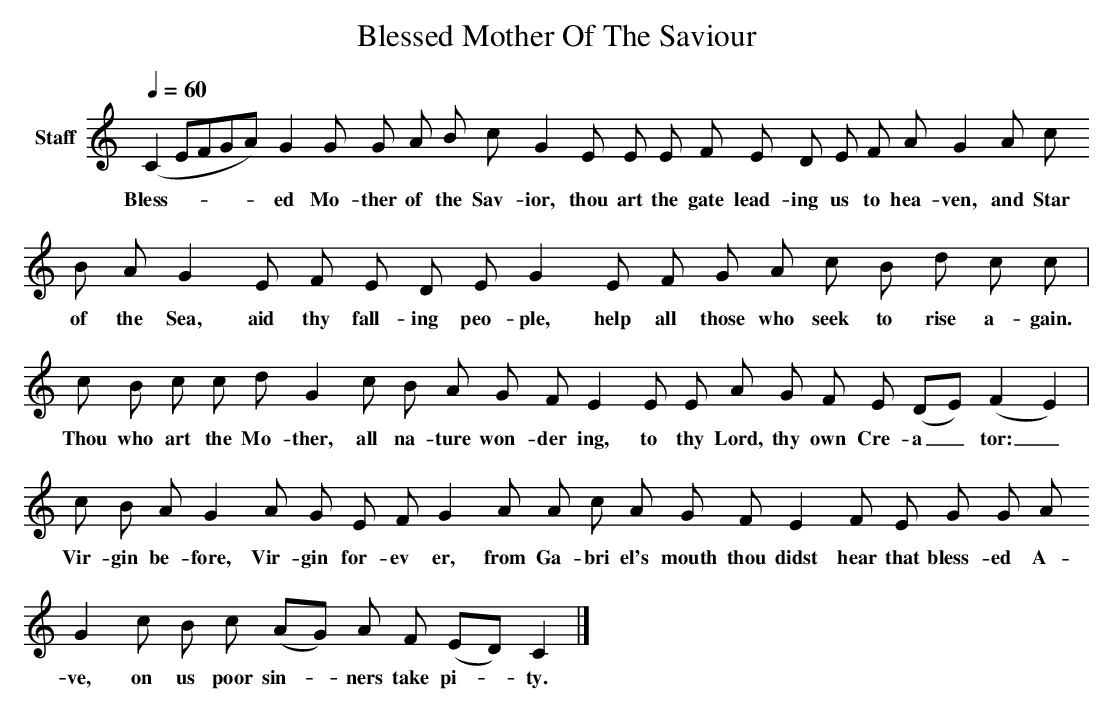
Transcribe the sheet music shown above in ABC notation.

X:1
T: Blessed Mother Of The Saviour
L: 1/4
M: none
Q: 1/4=60
V: P1 name="Staff"
K: C
[V: P1]  (C E/F/G/A/) G G/ G/ A/ B/ c/ G E/ E/ E/ F/ E/ D/ E/ F/ A/ G A/ c/ B/ A/ G E/ F/ E/ D/ E/ G E/ F/ G/ A/ c/ B/ d/ c/ c/ | c/ B/ c/ c/ d/ G c/ B/ A/ G/ F/ E E/ E/ A/ G/ F/ E/ (D/E/) (F E) | c/ B/ A/ G A/ G/ E/ F/ G A/ A/ c/ A/ G/ F/ E F/ E/ G/ G/ A/ G c/ B/ c/ (A/G/) A/ F/ (E/D/) C|]
w: Bless-____ ed Mo- ther of the Sav- ior, thou art the gate lead- ing us to hea- ven, and Star of the Sea, aid thy fall- ing peo- ple, help all those who seek to rise a- gain. Thou who art the Mo- ther, all na- ture won- der ing, to thy Lord, thy own Cre- a_ tor:_ Vir- gin be- fore, Vir- gin for- ev er, from Ga- bri el's mouth thou didst hear that bless- ed A- ve, on us poor sin-_ ners take pi-_ ty.
